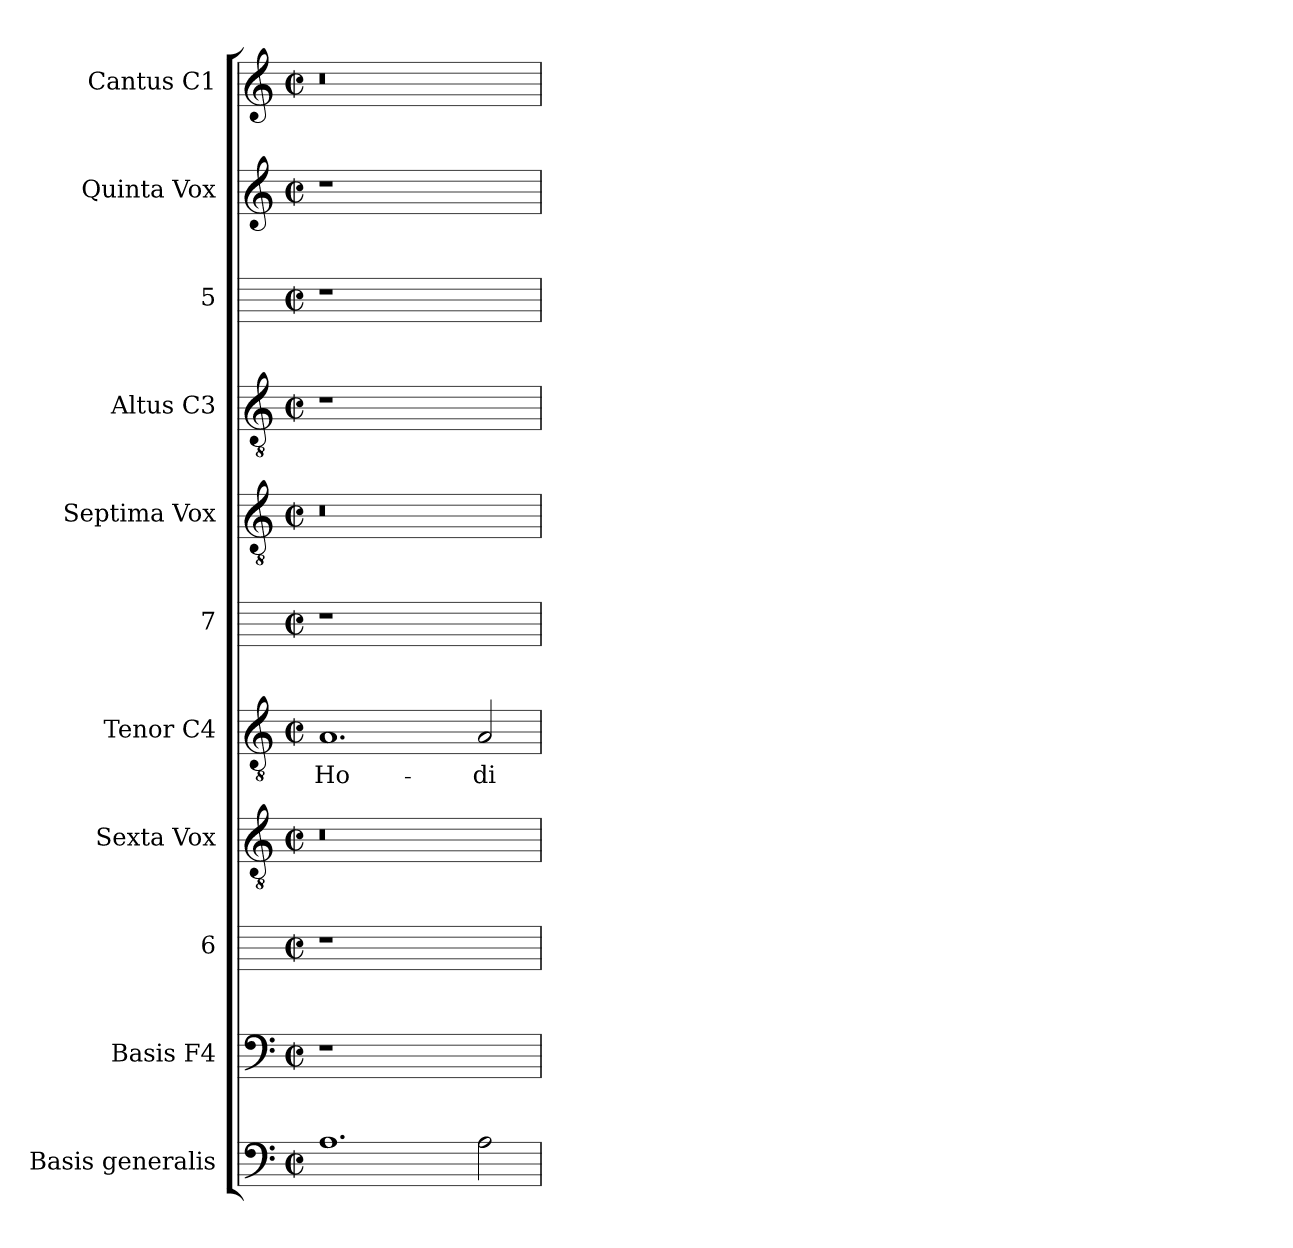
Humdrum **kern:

**kern	**text	**kern	**kern	**kern	**kern	**text	**kern	**kern	**kern	**kern	**kern	**kern
*part11	*part11	*part10	*part9	*part8	*part7	*part7	*part6	*part5	*part4	*part3	*part2	*part1
*staff11	*staff11	*staff10	*staff9	*staff8	*staff7	*staff7	*staff6	*staff5	*staff4	*staff3	*staff2	*staff1
*I"Basis  generalis	*	*I"Basis  F4	*I"6	*I"Sexta  Vox	*I"Tenor  C4	*	*I"7	*I"Septima  Vox	*I"Altus  C3	*I"5	*I"Quinta  Vox	*I"Cantus  C1
*	*	*I'B	*	*	*I'T	*	*	*	*I'A	*	*	*I'C
!!LO:PB:g=z
*stria5	*	*stria5	*stria5	*stria5	*stria5	*	*stria5	*stria5	*stria5	*stria5	*stria5	*stria5
*clefF4	*	*clefF4	*	*clefGv2	*clefGv2	*	*	*clefGv2	*clefGv2	*	*clefG2	*clefG2
*k[]	*	*k[]	*k[]	*k[]	*k[]	*	*k[]	*k[]	*k[]	*k[]	*k[]	*k[]
*C:	*	*C:	*C:	*C:	*C:	*	*C:	*C:	*C:	*C:	*C:	*C:
*M2/2	*	*M2/2	*M2/2	*M2/2	*M2/2	*	*M2/2	*M2/2	*M2/2	*M2/2	*M2/2	*M2/2
*met(c|)	*	*met(c|)	*met(c|)	*met(c|)	*met(c|)	*	*met(c|)	*met(c|)	*met(c|)	*met(c|)	*met(c|)	*met(c|)
=1	=1	=1	=1	=1	=1	=1	=1	=1	=1	=1	=1	=1
!	!LO:LY:a:cj	!	!	!	!	!LO:LY:b:cj	!	!	!	!	!	!
1.A	.	1r	1r	0r	1.A	Ho-	1r	0r	1r	1r	1r	0r
.	.	1ryy	1ryy	.	.	.	1ryy	.	1ryy	1ryy	1ryy	.
!	!LO:LY:a:cj	!	!	!	!	!LO:LY:b:cj	!	!	!	!	!	!
2A\	.	.	.	.	2A/	-di-	.	.	.	.	.	.
=	=	=	=	=	=	=	=	=	=	=	=	=
*-	*-	*-	*-	*-	*-	*-	*-	*-	*-	*-	*-	*-
